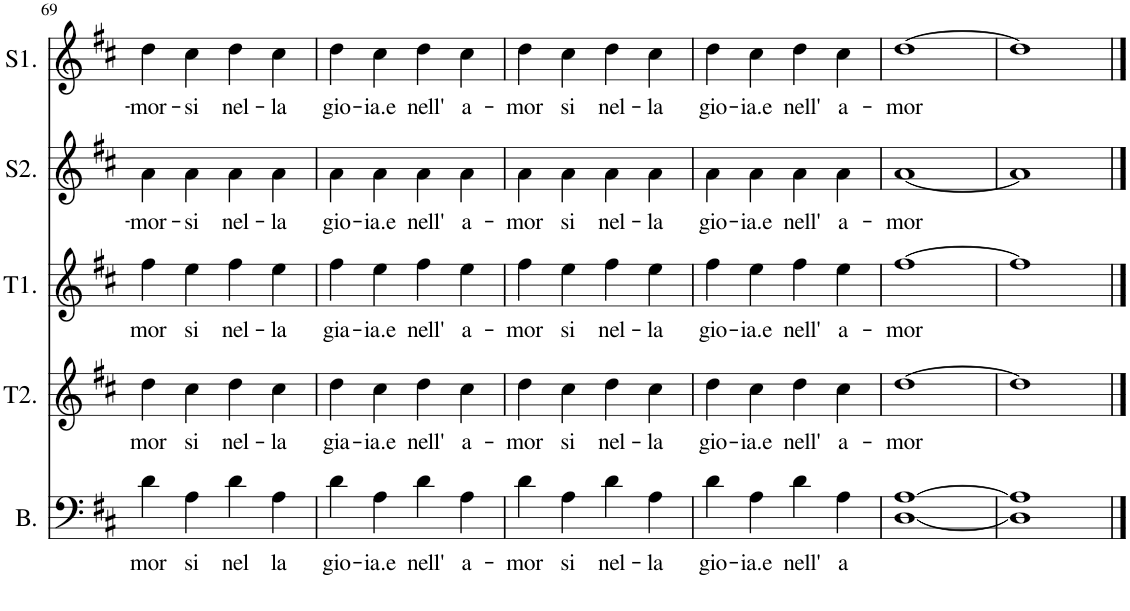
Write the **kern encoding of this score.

**kern	**text	**kern	**text	**kern	**text	**kern	**text	**kern	**text
*part5	*part5	*part4	*part4	*part3	*part3	*part2	*part2	*part1	*part1
*staff5	*staff5	*staff4	*staff4	*staff3	*staff3	*staff2	*staff2	*staff1	*staff1
*I"Basse	*	*I"Tenor 2	*	*I"Tenor 1	*	*I"Soprano 2	*	*I"Soprano 1	*
*I'B.	*	*I'T2.	*	*I'T1.	*	*I'S2.	*	*I'S1.	*
!!LO:PB:g=z
*clefF4	*	*clefG2	*	*clefG2	*	*clefG2	*	*clefG2	*
*k[f#c#]	*	*k[f#c#]	*	*k[f#c#]	*	*k[f#c#]	*	*k[f#c#]	*
=69	=69	=69	=69	=69	=69	=69	=69	=69	=69
!	!LO:LY:b	!	!LO:LY:b	!	!LO:LY:b	!	!LO:LY:b	!	!LO:LY:b
4d\	mor	4dd\	mor	4ff#\	mor	4a\	-mor-	4dd\	-mor-
!	!LO:LY:b	!	!LO:LY:b	!	!LO:LY:b	!	!LO:LY:b	!	!LO:LY:b
4A\	si	4cc#\	si	4ee\	si	4a\	-si	4cc#\	-si
!	!LO:LY:b	!	!LO:LY:b	!	!LO:LY:b	!	!LO:LY:b	!	!LO:LY:b
4d\	nel	4dd\	nel-	4ff#\	nel-	4a\	nel-	4dd\	nel-
!	!LO:LY:b	!	!LO:LY:b	!	!LO:LY:b	!	!LO:LY:b	!	!LO:LY:b
4A\	la	4cc#\	-la	4ee\	-la	4a\	-la	4cc#\	-la
=70	=70	=70	=70	=70	=70	=70	=70	=70	=70
!	!LO:LY:b	!	!LO:LY:b	!	!LO:LY:b	!	!LO:LY:b	!	!LO:LY:b
4d\	gio-	4dd\	gia-	4ff#\	gia-	4a\	gio-	4dd\	gio-
!	!LO:LY:b	!	!LO:LY:b	!	!LO:LY:b	!	!LO:LY:b	!	!LO:LY:b
4A\	-ia.e	4cc#\	-ia.e	4ee\	-ia.e	4a\	-ia.e	4cc#\	-ia.e
!	!LO:LY:b	!	!LO:LY:b	!	!LO:LY:b	!	!LO:LY:b	!	!LO:LY:b
4d\	nell'	4dd\	nell'	4ff#\	nell'	4a\	nell'	4dd\	nell'
!	!LO:LY:b	!	!LO:LY:b	!	!LO:LY:b	!	!LO:LY:b	!	!LO:LY:b
4A\	a-	4cc#\	a-	4ee\	a-	4a\	a-	4cc#\	a-
=71	=71	=71	=71	=71	=71	=71	=71	=71	=71
!	!LO:LY:b	!	!LO:LY:b	!	!LO:LY:b	!	!LO:LY:b	!	!LO:LY:b
4d\	-mor	4dd\	-mor	4ff#\	-mor	4a\	-mor	4dd\	-mor
!	!LO:LY:b	!	!LO:LY:b	!	!LO:LY:b	!	!LO:LY:b	!	!LO:LY:b
4A\	si	4cc#\	si	4ee\	si	4a\	si	4cc#\	si
!	!LO:LY:b	!	!LO:LY:b	!	!LO:LY:b	!	!LO:LY:b	!	!LO:LY:b
4d\	nel-	4dd\	nel-	4ff#\	nel-	4a\	nel-	4dd\	nel-
!	!LO:LY:b	!	!LO:LY:b	!	!LO:LY:b	!	!LO:LY:b	!	!LO:LY:b
4A\	-la	4cc#\	-la	4ee\	-la	4a\	-la	4cc#\	-la
=72	=72	=72	=72	=72	=72	=72	=72	=72	=72
!	!LO:LY:b	!	!LO:LY:b	!	!LO:LY:b	!	!LO:LY:b	!	!LO:LY:b
4d\	gio-	4dd\	gio-	4ff#\	gio-	4a\	gio-	4dd\	gio-
!	!LO:LY:b	!	!LO:LY:b	!	!LO:LY:b	!	!LO:LY:b	!	!LO:LY:b
4A\	-ia.e	4cc#\	-ia.e	4ee\	-ia.e	4a\	-ia.e	4cc#\	-ia.e
!	!LO:LY:b	!	!LO:LY:b	!	!LO:LY:b	!	!LO:LY:b	!	!LO:LY:b
4d\	nell'	4dd\	nell'	4ff#\	nell'	4a\	nell'	4dd\	nell'
!	!LO:LY:b	!	!LO:LY:b	!	!LO:LY:b	!	!LO:LY:b	!	!LO:LY:b
4A\	a	4cc#\	a-	4ee\	a-	4a\	a-	4cc#\	a-
=73	=73	=73	=73	=73	=73	=73	=73	=73	=73
!	!	!	!LO:LY:b	!	!LO:LY:b	!	!LO:LY:b	!	!LO:LY:b
[1D [1A	.	[1dd	-mor	[1ff#	-mor	[1a	-mor	[1dd	-mor
=74	=74	=74	=74	=74	=74	=74	=74	=74	=74
1D] 1A]	.	1dd]	.	1ff#]	.	1a]	.	1dd]	.
==	==	==	==	==	==	==	==	==	==
*-	*-	*-	*-	*-	*-	*-	*-	*-	*-
